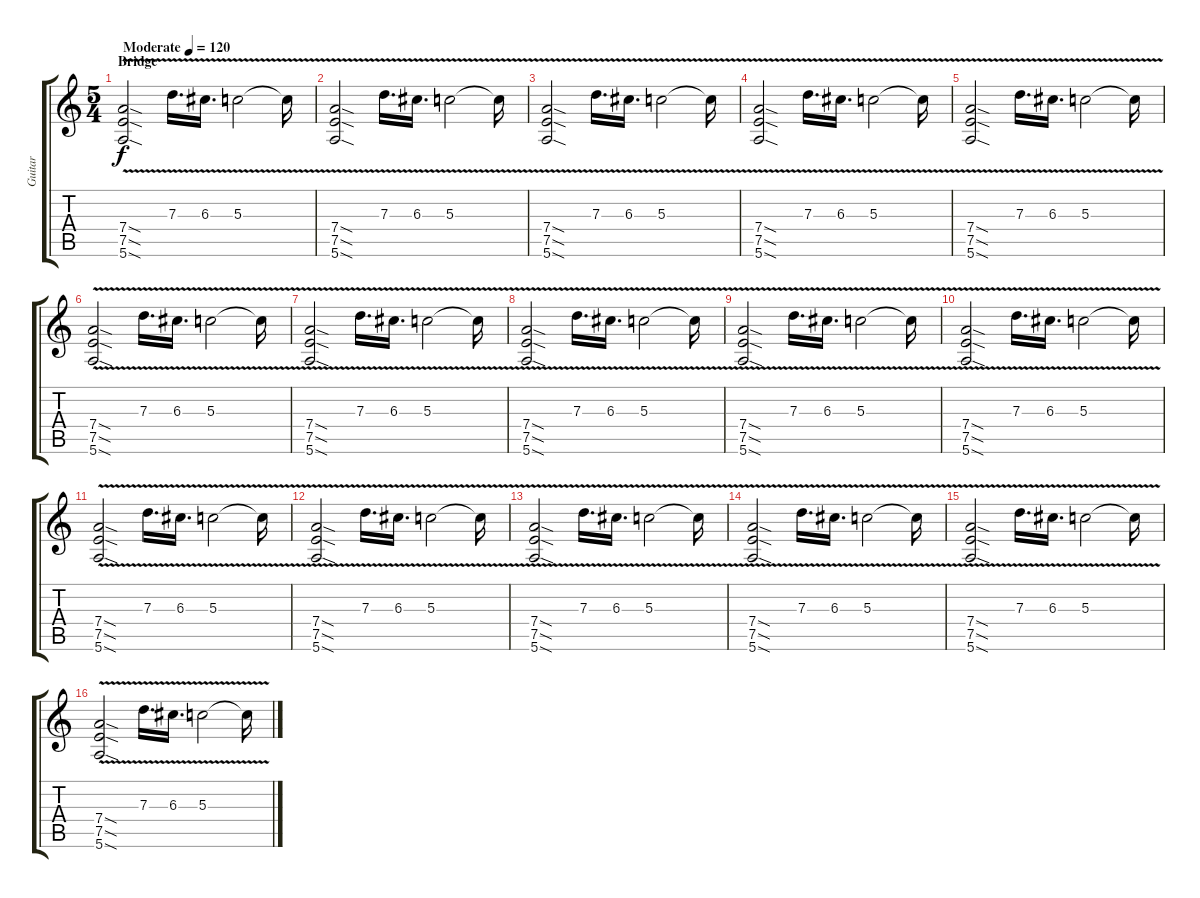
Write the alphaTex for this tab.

\track ("Guitar" "Guitar") {instrument distortionguitar}
\staff {score tabs}
\tuning (E4 B3 G3 D3 A2 E2) {hide}
\ts (5 4)
\section ("" "Bridge")
\tempo (120 "Moderate")
\clef g2
\ks c
(7.4{v sod} 7.5{v sod} 5.6{v sod}).2{dy f instrument distortionguitar} 7.3{v}.16{d} 6.3{v}.16{d} 5.3{v}.2 5.3{t}.16 |
(7.4{v sod} 7.5{v sod} 5.6{v sod}).2 7.3{v}.16{d} 6.3{v}.16{d} 5.3{v}.2 5.3{t}.16 |
(7.4{v sod} 7.5{v sod} 5.6{v sod}).2 7.3{v}.16{d} 6.3{v}.16{d} 5.3{v}.2 5.3{t}.16 |
(7.4{v sod} 7.5{v sod} 5.6{v sod}).2 7.3{v}.16{d} 6.3{v}.16{d} 5.3{v}.2 5.3{t}.16 |
(7.4{v sod} 7.5{v sod} 5.6{v sod}).2 7.3{v}.16{d} 6.3{v}.16{d} 5.3{v}.2 5.3{t}.16 |
(7.4{v sod} 7.5{v sod} 5.6{v sod}).2 7.3{v}.16{d} 6.3{v}.16{d} 5.3{v}.2 5.3{t}.16 |
(7.4{v sod} 7.5{v sod} 5.6{v sod}).2 7.3{v}.16{d} 6.3{v}.16{d} 5.3{v}.2 5.3{t}.16 |
(7.4{v sod} 7.5{v sod} 5.6{v sod}).2 7.3{v}.16{d} 6.3{v}.16{d} 5.3{v}.2 5.3{t}.16 |
(7.4{v sod} 7.5{v sod} 5.6{v sod}).2 7.3{v}.16{d} 6.3{v}.16{d} 5.3{v}.2 5.3{t}.16 |
(7.4{v sod} 7.5{v sod} 5.6{v sod}).2 7.3{v}.16{d} 6.3{v}.16{d} 5.3{v}.2 5.3{t}.16 |
(7.4{v sod} 7.5{v sod} 5.6{v sod}).2 7.3{v}.16{d} 6.3{v}.16{d} 5.3{v}.2 5.3{t}.16 |
(7.4{v sod} 7.5{v sod} 5.6{v sod}).2 7.3{v}.16{d} 6.3{v}.16{d} 5.3{v}.2 5.3{t}.16 |
(7.4{v sod} 7.5{v sod} 5.6{v sod}).2 7.3{v}.16{d} 6.3{v}.16{d} 5.3{v}.2 5.3{t}.16 |
(7.4{v sod} 7.5{v sod} 5.6{v sod}).2 7.3{v}.16{d} 6.3{v}.16{d} 5.3{v}.2 5.3{t}.16 |
(7.4{v sod} 7.5{v sod} 5.6{v sod}).2 7.3{v}.16{d} 6.3{v}.16{d} 5.3{v}.2 5.3{t}.16 |
(7.4{v sod} 7.5{v sod} 5.6{v sod}).2 7.3{v}.16{d} 6.3{v}.16{d} 5.3{v}.2 5.3{t}.16
